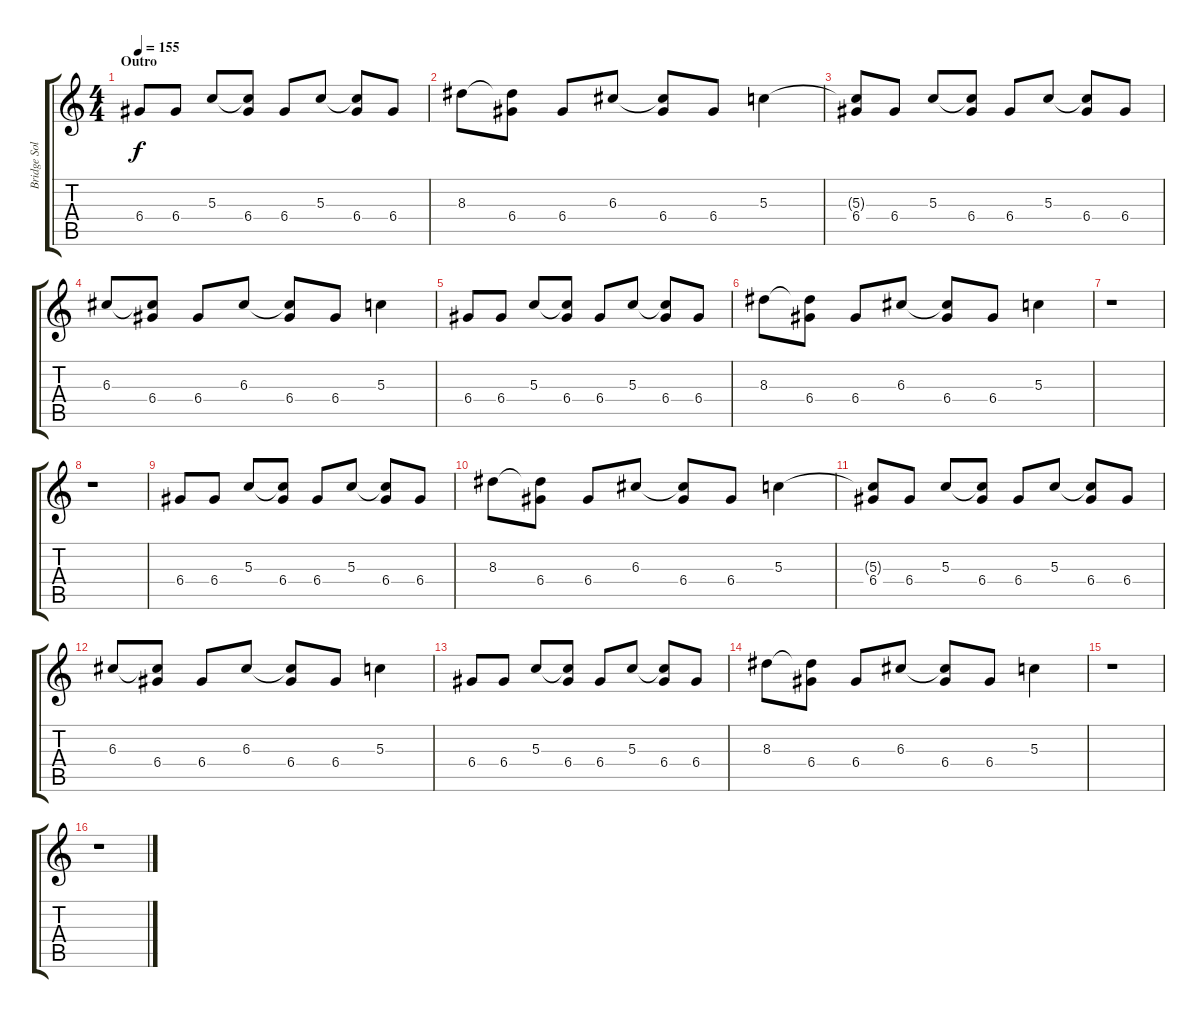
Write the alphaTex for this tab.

\track ("Bridge Solo" "Bridge Sol") {mute instrument distortionguitar}
\staff {score tabs}
\tuning (E4 B3 G3 D3 A2 E2) {hide}
\ts (4 4)
\section ("" "Outro")
\tempo 155
\clef g2
\ks c
6.4.8{dy f} 6.4.8 5.3.8 (5.3{t} 6.4).8 6.4.8 5.3.8 (5.3{t} 6.4).8 6.4.8 |
8.3.8 (8.3{t} 6.4).8 6.4.8 6.3.8 (6.3{t} 6.4).8 6.4.8 5.3.4 |
(5.3{t} 6.4).8 6.4.8 5.3.8 (5.3{t} 6.4).8 6.4.8 5.3.8 (5.3{t} 6.4).8 6.4.8 |
6.3.8 (6.3{t} 6.4).8 6.4.8 6.3.8 (6.3{t} 6.4).8 6.4.8 5.3.4 |
6.4.8 6.4.8 5.3.8 (5.3{t} 6.4).8 6.4.8 5.3.8 (5.3{t} 6.4).8 6.4.8 |
8.3.8 (8.3{t} 6.4).8 6.4.8 6.3.8 (6.3{t} 6.4).8 6.4.8 5.3.4 |
r.1 |
r.1 |
6.4.8 6.4.8 5.3.8 (5.3{t} 6.4).8 6.4.8 5.3.8 (5.3{t} 6.4).8 6.4.8 |
8.3.8 (8.3{t} 6.4).8 6.4.8 6.3.8 (6.3{t} 6.4).8 6.4.8 5.3.4 |
(5.3{t} 6.4).8 6.4.8 5.3.8 (5.3{t} 6.4).8 6.4.8 5.3.8 (5.3{t} 6.4).8 6.4.8 |
6.3.8 (6.3{t} 6.4).8 6.4.8 6.3.8 (6.3{t} 6.4).8 6.4.8 5.3.4 |
6.4.8 6.4.8 5.3.8 (5.3{t} 6.4).8 6.4.8 5.3.8 (5.3{t} 6.4).8 6.4.8 |
8.3.8 (8.3{t} 6.4).8 6.4.8 6.3.8 (6.3{t} 6.4).8 6.4.8 5.3.4 |
r.1 |
r.1
